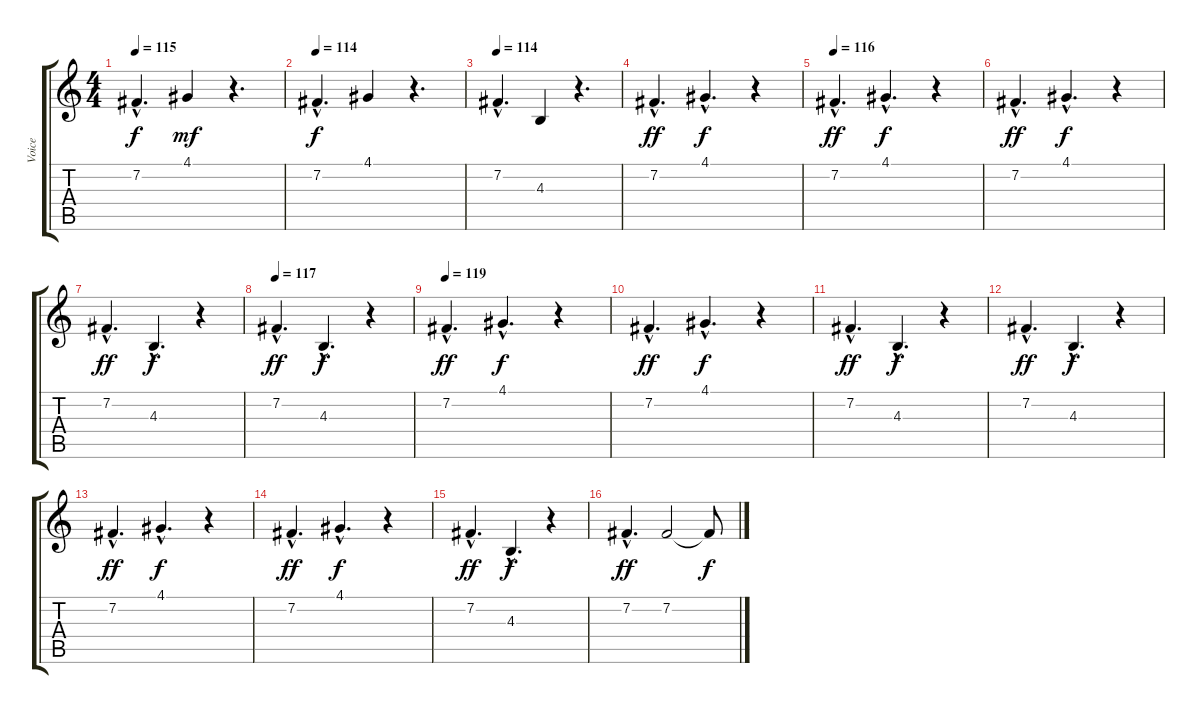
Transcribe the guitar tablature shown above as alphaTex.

\track ("Voice" "Voice") {instrument voiceoohs}
\staff {score tabs}
\tuning (E4 B3 G3 D3 A2 E2) {hide}
\ts (4 4)
\tempo 115
\clef g2
\ks c
7.2{hac}.4{d dy f} 4.1.4{dy mf} r.4{d} |
\tempo 114
7.2{hac}.4{d dy f} 4.1.4 r.4{d} |
\tempo 114
7.2{hac}.4{d} 4.3.4 r.4{d} |
7.2{hac}.4{d dy ff} 4.1{hac}.4{d dy f} r.4 |
\tempo 116
7.2{hac}.4{d dy ff} 4.1{hac}.4{d dy f} r.4 |
7.2{hac}.4{d dy ff} 4.1{hac}.4{d dy f} r.4 |
7.2{hac}.4{d dy ff} 4.3{hac}.4{d dy f} r.4 |
\tempo 117
7.2{hac}.4{d dy ff} 4.3{hac}.4{d dy f} r.4 |
\tempo 119
7.2{hac}.4{d dy ff} 4.1{hac}.4{d dy f} r.4 |
7.2{hac}.4{d dy ff} 4.1{hac}.4{d dy f} r.4 |
7.2{hac}.4{d dy ff} 4.3{hac}.4{d dy f} r.4 |
7.2{hac}.4{d dy ff} 4.3{hac}.4{d dy f} r.4 |
7.2{hac}.4{d dy ff} 4.1{hac}.4{d dy f} r.4 |
7.2{hac}.4{d dy ff} 4.1{hac}.4{d dy f} r.4 |
7.2{hac}.4{d dy ff} 4.3{hac}.4{d dy f} r.4 |
7.2{hac}.4{d dy ff} 7.2.2 7.2{t}.8{dy f}
